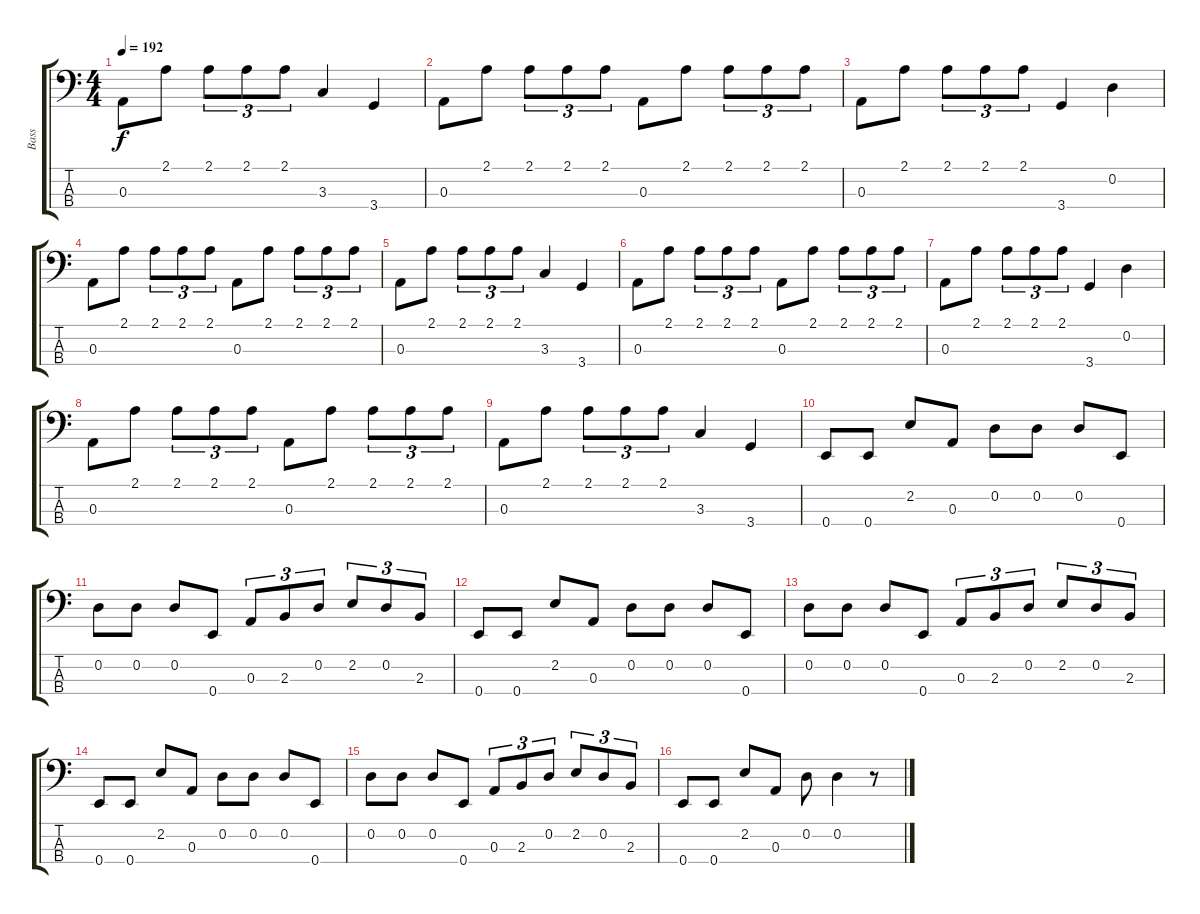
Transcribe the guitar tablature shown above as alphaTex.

\track ("Bass" "Bass") {instrument electricbassfinger}
\staff {score tabs}
\tuning (G2 D2 A1 E1) {hide}
\ts (4 4)
\tempo 192
\clef f4
\ks c
0.3.8{dy f} 2.1.8 2.1.8{tu (3 2)} 2.1.8{tu (3 2)} 2.1.8{tu (3 2)} 3.3.4 3.4.4 |
0.3.8 2.1.8 2.1.8{tu (3 2)} 2.1.8{tu (3 2)} 2.1.8{tu (3 2)} 0.3.8 2.1.8 2.1.8{tu (3 2)} 2.1.8{tu (3 2)} 2.1.8{tu (3 2)} |
0.3.8 2.1.8 2.1.8{tu (3 2)} 2.1.8{tu (3 2)} 2.1.8{tu (3 2)} 3.4.4 0.2.4 |
0.3.8 2.1.8 2.1.8{tu (3 2)} 2.1.8{tu (3 2)} 2.1.8{tu (3 2)} 0.3.8 2.1.8 2.1.8{tu (3 2)} 2.1.8{tu (3 2)} 2.1.8{tu (3 2)} |
0.3.8 2.1.8 2.1.8{tu (3 2)} 2.1.8{tu (3 2)} 2.1.8{tu (3 2)} 3.3.4 3.4.4 |
0.3.8 2.1.8 2.1.8{tu (3 2)} 2.1.8{tu (3 2)} 2.1.8{tu (3 2)} 0.3.8 2.1.8 2.1.8{tu (3 2)} 2.1.8{tu (3 2)} 2.1.8{tu (3 2)} |
0.3.8 2.1.8 2.1.8{tu (3 2)} 2.1.8{tu (3 2)} 2.1.8{tu (3 2)} 3.4.4 0.2.4 |
0.3.8 2.1.8 2.1.8{tu (3 2)} 2.1.8{tu (3 2)} 2.1.8{tu (3 2)} 0.3.8 2.1.8 2.1.8{tu (3 2)} 2.1.8{tu (3 2)} 2.1.8{tu (3 2)} |
0.3.8 2.1.8 2.1.8{tu (3 2)} 2.1.8{tu (3 2)} 2.1.8{tu (3 2)} 3.3.4 3.4.4 |
0.4.8 0.4.8 2.2.8 0.3.8 0.2.8 0.2.8 0.2.8 0.4.8 |
0.2.8 0.2.8 0.2.8 0.4.8 0.3.8{tu (3 2)} 2.3.8{tu (3 2)} 0.2.8{tu (3 2)} 2.2.8{tu (3 2)} 0.2.8{tu (3 2)} 2.3.8{tu (3 2)} |
0.4.8 0.4.8 2.2.8 0.3.8 0.2.8 0.2.8 0.2.8 0.4.8 |
0.2.8 0.2.8 0.2.8 0.4.8 0.3.8{tu (3 2)} 2.3.8{tu (3 2)} 0.2.8{tu (3 2)} 2.2.8{tu (3 2)} 0.2.8{tu (3 2)} 2.3.8{tu (3 2)} |
0.4.8 0.4.8 2.2.8 0.3.8 0.2.8 0.2.8 0.2.8 0.4.8 |
0.2.8 0.2.8 0.2.8 0.4.8 0.3.8{tu (3 2)} 2.3.8{tu (3 2)} 0.2.8{tu (3 2)} 2.2.8{tu (3 2)} 0.2.8{tu (3 2)} 2.3.8{tu (3 2)} |
0.4.8 0.4.8 2.2.8 0.3.8 0.2.8 0.2.4 r.8
